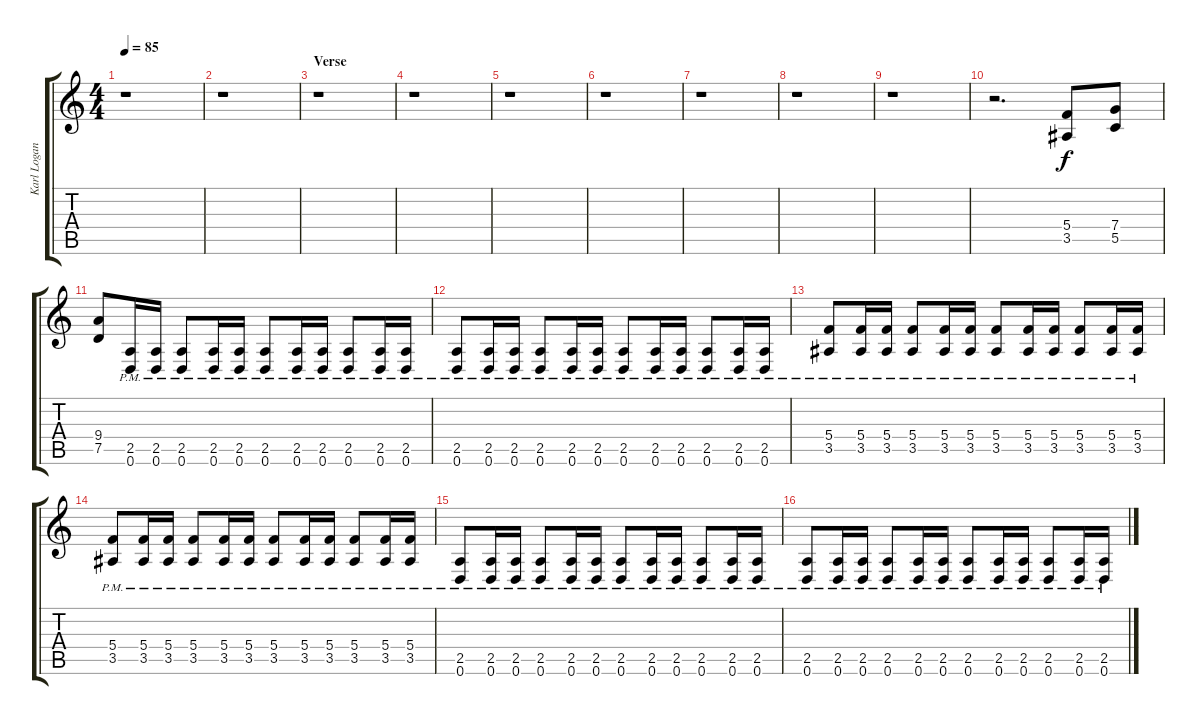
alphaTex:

\track ("Karl Logan" "Karl Logan") {instrument distortionguitar}
\staff {score tabs}
\tuning (D4 A3 F3 C3 G2 D2) {hide}
\ts (4 4)
\tempo 85
\clef g2
\ks c
r.1{dy f} |
r.1 |
\section ("" "Verse")
r.1 |
r.1 |
r.1 |
r.1 |
r.1 |
r.1 |
r.1 |
r.2{d} (5.4 3.5).8 (7.4 5.5).8 |
(9.4 7.5).8 (2.5{pm} 0.6{pm}).16 (2.5{pm} 0.6{pm}).16 (2.5{pm} 0.6{pm}).8 (2.5{pm} 0.6{pm}).16 (2.5{pm} 0.6{pm}).16 (2.5{pm} 0.6{pm}).8 (2.5{pm} 0.6{pm}).16 (2.5{pm} 0.6{pm}).16 (2.5{pm} 0.6{pm}).8 (2.5{pm} 0.6{pm}).16 (2.5{pm} 0.6{pm}).16 |
(2.5{pm} 0.6{pm}).8 (2.5{pm} 0.6{pm}).16 (2.5{pm} 0.6{pm}).16 (2.5{pm} 0.6{pm}).8 (2.5{pm} 0.6{pm}).16 (2.5{pm} 0.6{pm}).16 (2.5{pm} 0.6{pm}).8 (2.5{pm} 0.6{pm}).16 (2.5{pm} 0.6{pm}).16 (2.5{pm} 0.6{pm}).8 (2.5{pm} 0.6{pm}).16 (2.5{pm} 0.6{pm}).16 |
(5.4{pm} 3.5{pm}).8 (5.4{pm} 3.5{pm}).16 (5.4{pm} 3.5{pm}).16 (5.4{pm} 3.5{pm}).8 (5.4{pm} 3.5{pm}).16 (5.4{pm} 3.5{pm}).16 (5.4{pm} 3.5{pm}).8 (5.4{pm} 3.5{pm}).16 (5.4{pm} 3.5{pm}).16 (5.4{pm} 3.5{pm}).8 (5.4{pm} 3.5{pm}).16 (5.4{pm} 3.5{pm}).16 |
(5.4{pm} 3.5{pm}).8 (5.4{pm} 3.5{pm}).16 (5.4{pm} 3.5{pm}).16 (5.4{pm} 3.5{pm}).8 (5.4{pm} 3.5{pm}).16 (5.4{pm} 3.5{pm}).16 (5.4{pm} 3.5{pm}).8 (5.4{pm} 3.5{pm}).16 (5.4{pm} 3.5{pm}).16 (5.4{pm} 3.5{pm}).8 (5.4{pm} 3.5{pm}).16 (5.4{pm} 3.5{pm}).16 |
(2.5{pm} 0.6{pm}).8 (2.5{pm} 0.6{pm}).16 (2.5{pm} 0.6{pm}).16 (2.5{pm} 0.6{pm}).8 (2.5{pm} 0.6{pm}).16 (2.5{pm} 0.6{pm}).16 (2.5{pm} 0.6{pm}).8 (2.5{pm} 0.6{pm}).16 (2.5{pm} 0.6{pm}).16 (2.5{pm} 0.6{pm}).8 (2.5{pm} 0.6{pm}).16 (2.5{pm} 0.6{pm}).16 |
(2.5{pm} 0.6{pm}).8 (2.5{pm} 0.6{pm}).16 (2.5{pm} 0.6{pm}).16 (2.5{pm} 0.6{pm}).8 (2.5{pm} 0.6{pm}).16 (2.5{pm} 0.6{pm}).16 (2.5{pm} 0.6{pm}).8 (2.5{pm} 0.6{pm}).16 (2.5{pm} 0.6{pm}).16 (2.5{pm} 0.6{pm}).8 (2.5{pm} 0.6{pm}).16 (2.5{pm} 0.6{pm}).16
